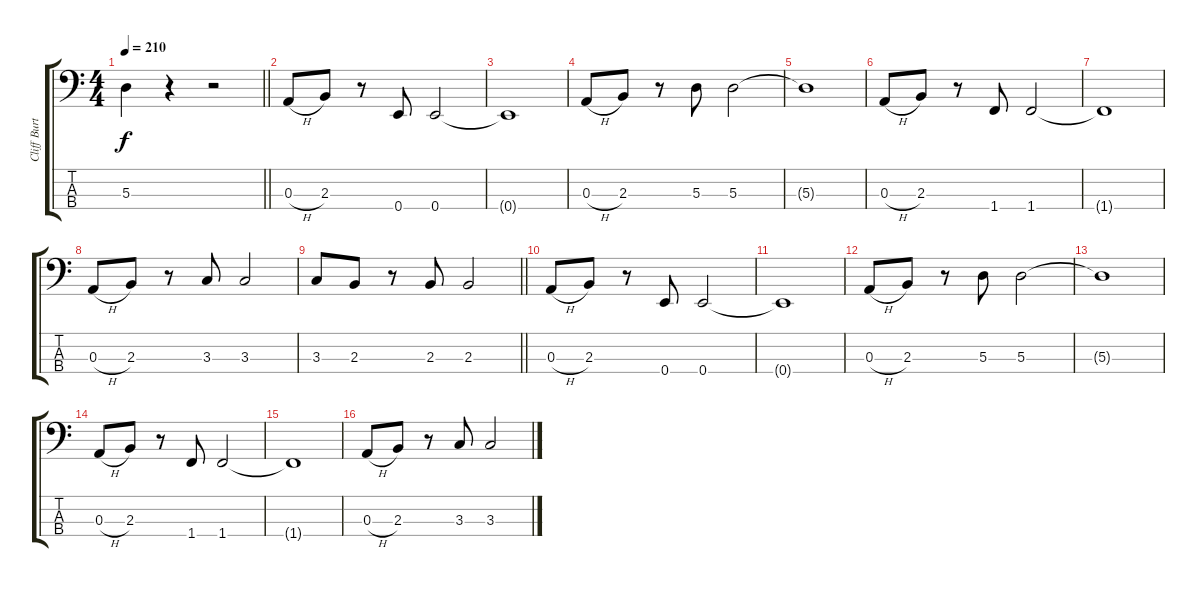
\track ("Cliff Burton" "Cliff Burt") {instrument electricbassfinger}
\staff {score tabs}
\tuning (G2 D2 A1 E1) {hide}
\ts (4 4)
\tempo 210
\clef f4
\barLineRight lightlight
\ks c
5.3.4{dy f} r.4 r.2 |
0.3{h}.8 2.3.8 r.8 0.4.8 0.4.2 |
0.4{t}.1 |
0.3{h}.8 2.3.8 r.8 5.3.8 5.3.2 |
5.3{t}.1 |
0.3{h}.8 2.3.8 r.8 1.4.8 1.4.2 |
1.4{t}.1 |
0.3{h}.8 2.3.8 r.8 3.3.8 3.3.2 |
\barLineRight lightlight
3.3.8 2.3.8 r.8 2.3.8 2.3.2 |
0.3{h}.8 2.3.8 r.8 0.4.8 0.4.2 |
0.4{t}.1 |
0.3{h}.8 2.3.8 r.8 5.3.8 5.3.2 |
5.3{t}.1 |
0.3{h}.8 2.3.8 r.8 1.4.8 1.4.2 |
1.4{t}.1 |
0.3{h}.8 2.3.8 r.8 3.3.8 3.3.2
